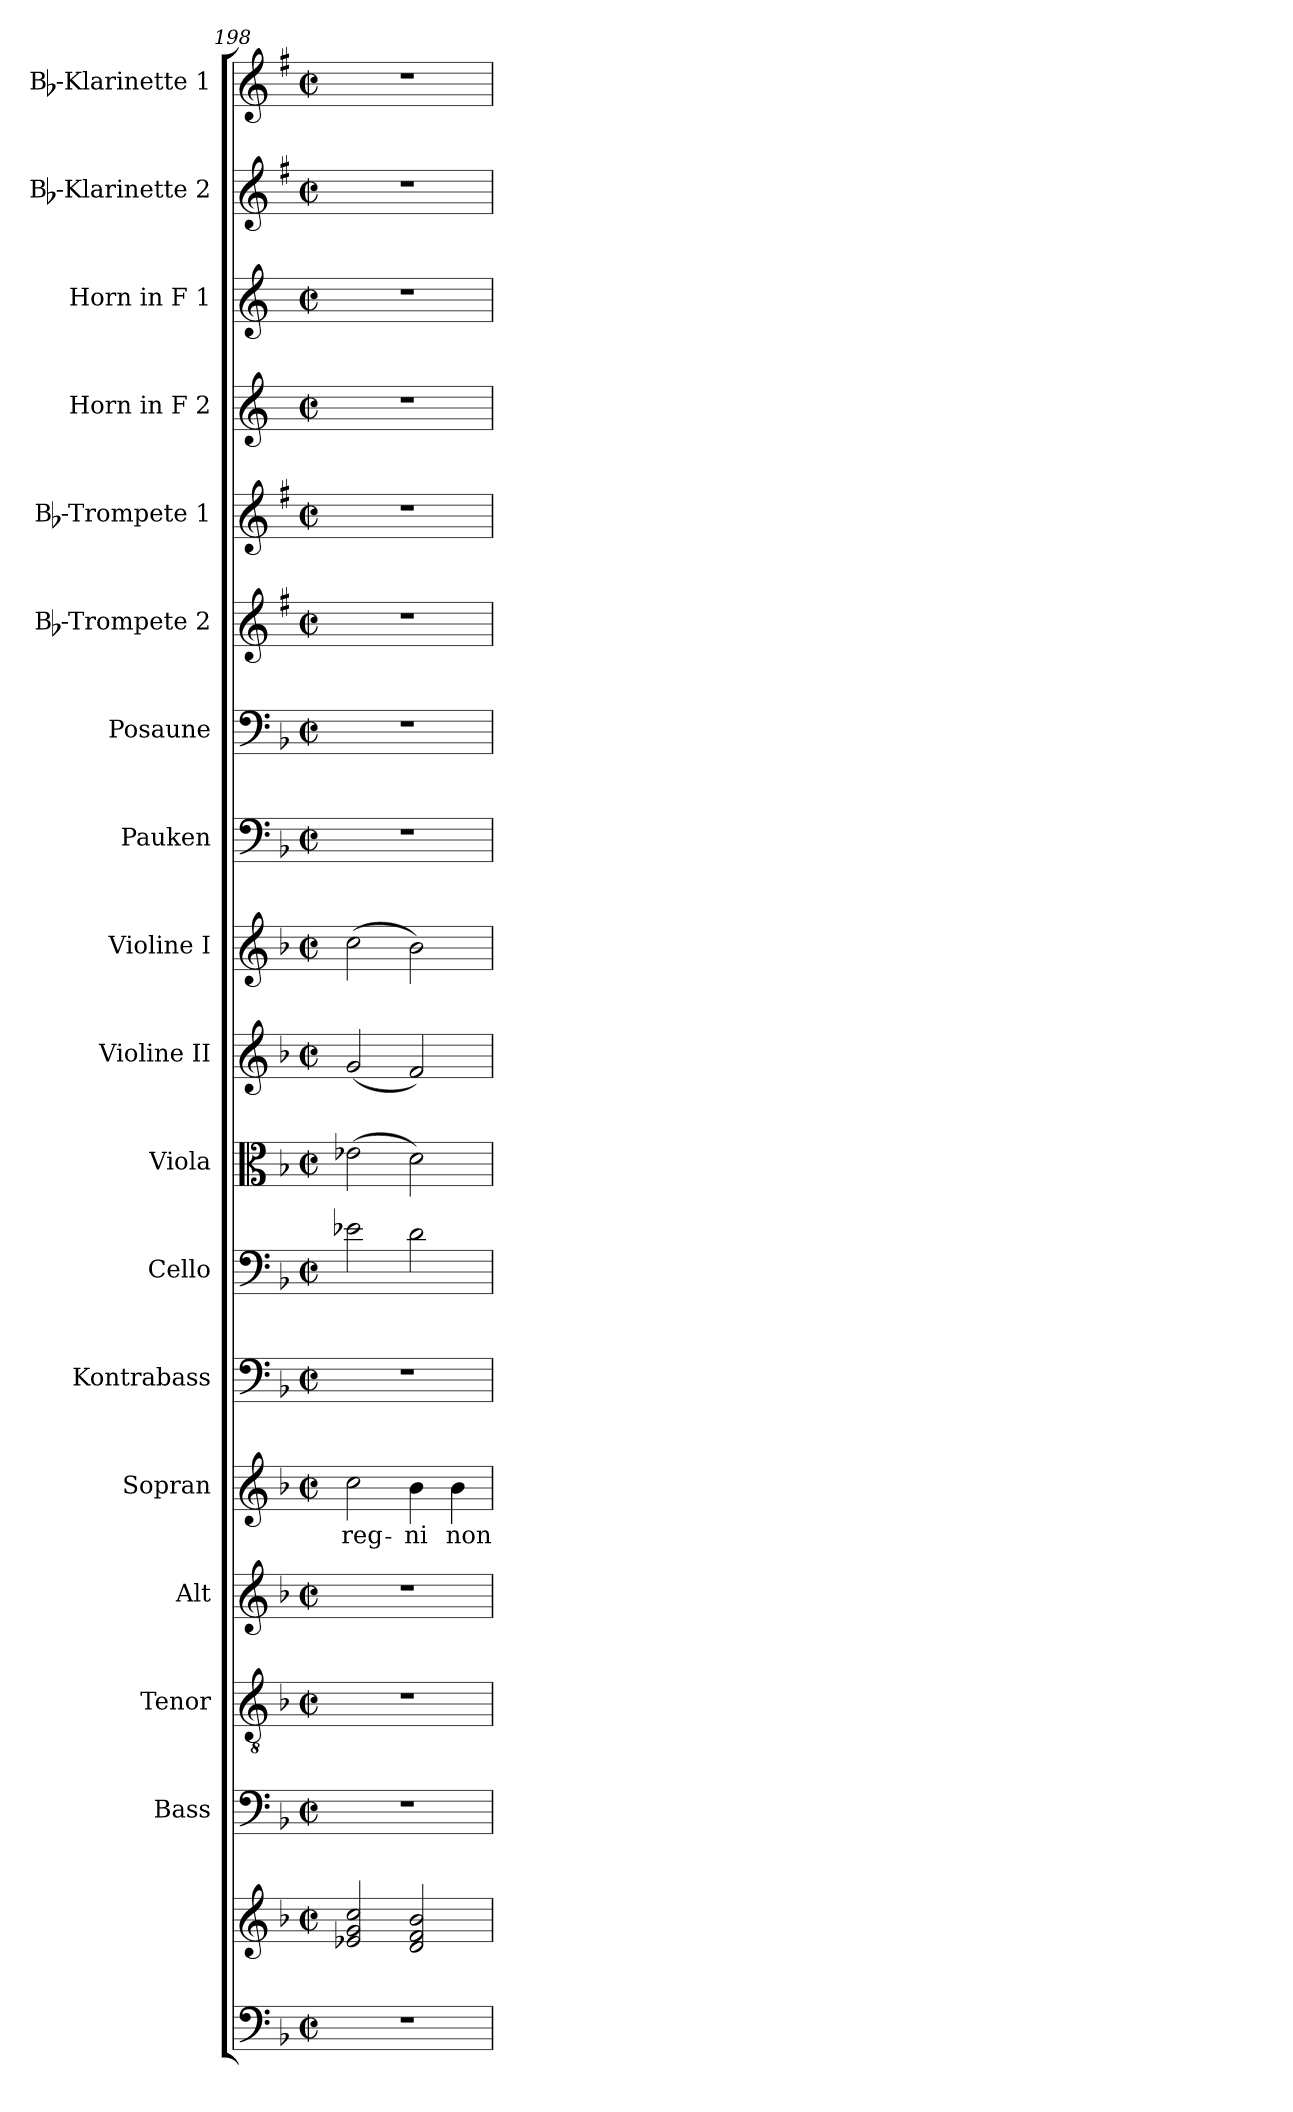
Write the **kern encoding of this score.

**kern	**kern	**kern	**kern	**kern	**kern	**text	**kern	**kern	**kern	**kern	**kern	**kern	**kern	**kern	**kern	**kern	**kern	**kern	**kern
*part18	*part18	*part17	*part16	*part15	*part14	*part14	*part13	*part12	*part11	*part10	*part9	*part8	*part7	*part6	*part5	*part4	*part3	*part2	*part1
*staff19	*staff18	*staff17	*staff16	*staff15	*staff14	*staff14	*staff13	*staff12	*staff11	*staff10	*staff9	*staff8	*staff7	*staff6	*staff5	*staff4	*staff3	*staff2	*staff1
*	*	*I"Bass	*I"Tenor	*I"Alt	*I"Sopran	*	*I"Kontrabass	*I"Cello	*I"Viola	*I"Violine II	*I"Violine I	*I"Pauken	*I"Posaune	*I"Bb-Trompete 2	*I"Bb-Trompete 1	*I"Horn in F 2	*I"Horn in F 1	*I"Bb-Klarinette 2	*I"Bb-Klarinette 1
*	*	*I'B.	*I'T.	*I'A.	*I'S.	*	*I'Kb.	*	*I'Vla.	*I'Vl. II	*I'Vl. I	*I'Pk.	*I'Pos.	*I'Bb Trp. 2	*I'Bb Trp. 1	*	*	*I'Bb Kl. 2	*I'Bb Kl. 1
*clefF4	*clefG2	*clefF4	*clefGv2	*clefG2	*clefG2	*	*clefF4	*clefF4	*clefC3	*clefG2	*clefG2	*clefF4	*clefF4	*clefG2	*clefG2	*clefG2	*clefG2	*clefG2	*clefG2
*	*	*	*	*	*	*	*ITrd7c12	*	*	*	*	*	*	*ITrd1c2	*ITrd1c2	*ITrd4c7	*ITrd4c7	*ITrd1c2	*ITrd1c2
*k[b-]	*k[b-]	*k[b-]	*k[b-]	*k[b-]	*k[b-]	*	*k[b-]	*k[b-]	*k[b-]	*k[b-]	*k[b-]	*k[b-]	*k[b-]	*k[b-]	*k[b-]	*k[b-]	*k[b-]	*k[b-]	*k[b-]
*F:	*F:	*F:	*F:	*F:	*F:	*	*F:	*F:	*F:	*F:	*F:	*F:	*F:	*F:	*F:	*F:	*F:	*F:	*F:
*M2/2	*M2/2	*M2/2	*M2/2	*M2/2	*M2/2	*	*M2/2	*M2/2	*M2/2	*M2/2	*M2/2	*M2/2	*M2/2	*M2/2	*M2/2	*M2/2	*M2/2	*M2/2	*M2/2
*met(c|)	*met(c|)	*met(c|)	*met(c|)	*met(c|)	*met(c|)	*	*met(c|)	*met(c|)	*met(c|)	*met(c|)	*met(c|)	*met(c|)	*met(c|)	*met(c|)	*met(c|)	*met(c|)	*met(c|)	*met(c|)	*met(c|)
=198	=198	=198	=198	=198	=198	=198	=198	=198	=198	=198	=198	=198	=198	=198	=198	=198	=198	=198	=198
!	!	!	!	!	!	!LO:LY:b	!	!	!	!	!	!	!	!	!	!	!	!	!
1r	2e-X/ 2g/ 2cc/	1r	1r	1r	2cc\	reg-	1r	2e-X\	(>2e-X\	(<2g/	(>2cc\	1r	1r	1r	1r	1r	1r	1r	1r
!	!	!	!	!	!	!LO:LY:b	!	!	!	!	!	!	!	!	!	!	!	!	!
.	2d/ 2f/ 2b-/	.	.	.	4b-\	-ni	.	2d\	2d\)	2f/)	2b-\)	.	.	.	.	.	.	.	.
!	!	!	!	!	!	!LO:LY:b	!	!	!	!	!	!	!	!	!	!	!	!	!
.	.	.	.	.	4b-\	non	.	.	.	.	.	.	.	.	.	.	.	.	.
=	=	=	=	=	=	=	=	=	=	=	=	=	=	=	=	=	=	=	=
*-	*-	*-	*-	*-	*-	*-	*-	*-	*-	*-	*-	*-	*-	*-	*-	*-	*-	*-	*-
